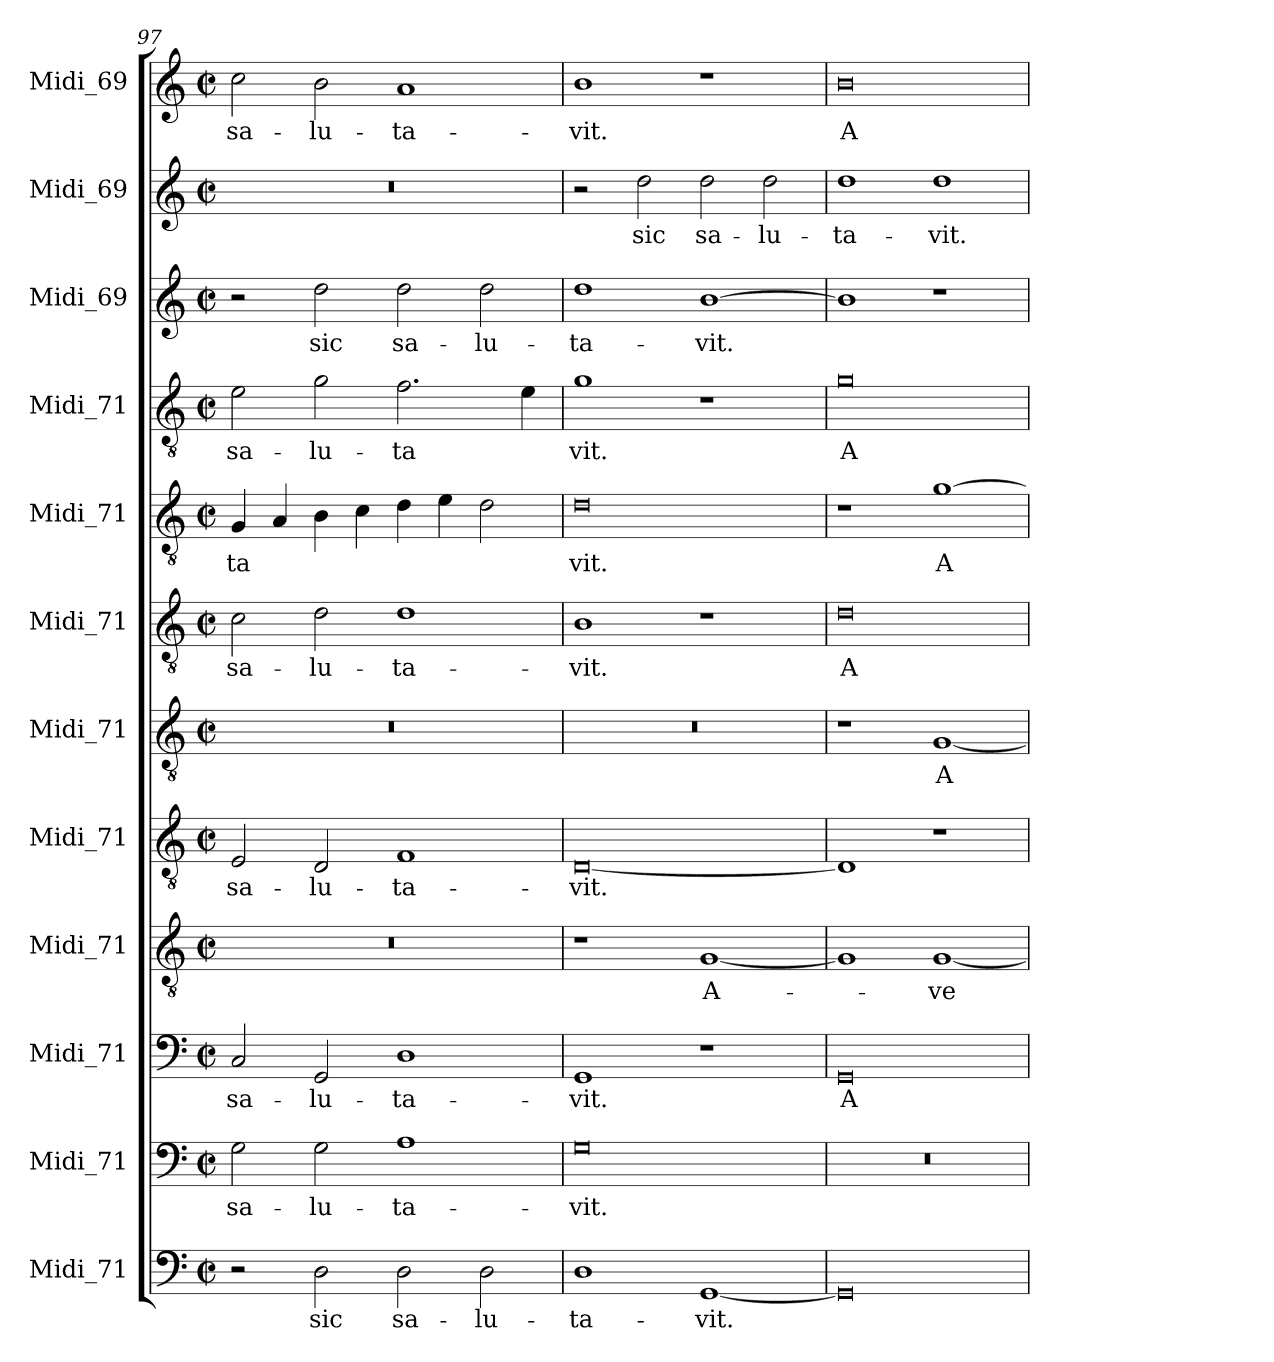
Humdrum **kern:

**kern	**text	**kern	**text	**kern	**text	**kern	**text	**kern	**text	**kern	**text	**kern	**text	**kern	**text	**kern	**text	**kern	**text	**kern	**text	**kern	**text
*part12	*part12	*part11	*part11	*part10	*part10	*part9	*part9	*part8	*part8	*part7	*part7	*part6	*part6	*part5	*part5	*part4	*part4	*part3	*part3	*part2	*part2	*part1	*part1
*staff12	*staff12	*staff11	*staff11	*staff10	*staff10	*staff9	*staff9	*staff8	*staff8	*staff7	*staff7	*staff6	*staff6	*staff5	*staff5	*staff4	*staff4	*staff3	*staff3	*staff2	*staff2	*staff1	*staff1
*I"Midi_71	*	*I"Midi_71	*	*I"Midi_71	*	*I"Midi_71	*	*I"Midi_71	*	*I"Midi_71	*	*I"Midi_71	*	*I"Midi_71	*	*I"Midi_71	*	*I"Midi_69	*	*I"Midi_69	*	*I"Midi_69	*
*clefF4	*	*clefF4	*	*clefF4	*	*clefGv2	*	*clefGv2	*	*clefGv2	*	*clefGv2	*	*clefGv2	*	*clefGv2	*	*clefG2	*	*clefG2	*	*clefG2	*
*k[]	*	*k[]	*	*k[]	*	*k[]	*	*k[]	*	*k[]	*	*k[]	*	*k[]	*	*k[]	*	*k[]	*	*k[]	*	*k[]	*
*C:	*	*C:	*	*C:	*	*C:	*	*C:	*	*C:	*	*C:	*	*C:	*	*C:	*	*C:	*	*C:	*	*C:	*
*M4/2	*	*M4/2	*	*M4/2	*	*M4/2	*	*M4/2	*	*M4/2	*	*M4/2	*	*M4/2	*	*M4/2	*	*M4/2	*	*M4/2	*	*M4/2	*
*met(c|)	*	*met(c|)	*	*met(c|)	*	*met(c|)	*	*met(c|)	*	*met(c|)	*	*met(c|)	*	*met(c|)	*	*met(c|)	*	*met(c|)	*	*met(c|)	*	*met(c|)	*
=97	=97	=97	=97	=97	=97	=97	=97	=97	=97	=97	=97	=97	=97	=97	=97	=97	=97	=97	=97	=97	=97	=97	=97
!	!	!	!LO:LY:b	!	!LO:LY:b	!	!	!	!LO:LY:b	!	!	!	!LO:LY:b	!	!LO:LY:b	!	!LO:LY:b	!	!	!	!	!	!LO:LY:b
2r	.	2G	sa-	2C	sa-	0r	.	2E	sa-	0r	.	2c	sa-	4G	-ta	2e	sa-	2r	.	0r	.	2cc	sa-
.	.	.	.	.	.	.	.	.	.	.	.	.	.	4A	.	.	.	.	.	.	.	.	.
!	!LO:LY:b	!	!LO:LY:b	!	!LO:LY:b	!	!	!	!LO:LY:b	!	!	!	!LO:LY:b	!	!	!	!LO:LY:b	!	!LO:LY:b	!	!	!	!LO:LY:b
2D	sic	2G	-lu-	2GG	-lu-	.	.	2D	-lu-	.	.	2d	-lu-	4B	.	2g	-lu-	2dd	sic	.	.	2b	-lu-
.	.	.	.	.	.	.	.	.	.	.	.	.	.	4c	.	.	.	.	.	.	.	.	.
!	!LO:LY:b	!	!LO:LY:b	!	!LO:LY:b	!	!	!	!LO:LY:b	!	!	!	!LO:LY:b	!	!	!	!LO:LY:b	!	!LO:LY:b	!	!	!	!LO:LY:b
2D	sa-	1A	-ta-	1D	-ta-	.	.	1F	-ta-	.	.	1d	-ta-	4d	.	2.f	-ta	2dd	sa-	.	.	1a	-ta-
.	.	.	.	.	.	.	.	.	.	.	.	.	.	4e	.	.	.	.	.	.	.	.	.
!	!LO:LY:b	!	!	!	!	!	!	!	!	!	!	!	!	!	!	!	!	!	!LO:LY:b	!	!	!	!
2D	-lu-	.	.	.	.	.	.	.	.	.	.	.	.	2d	.	.	.	2dd	-lu-	.	.	.	.
.	.	.	.	.	.	.	.	.	.	.	.	.	.	.	.	4e	.	.	.	.	.	.	.
=98	=98	=98	=98	=98	=98	=98	=98	=98	=98	=98	=98	=98	=98	=98	=98	=98	=98	=98	=98	=98	=98	=98	=98
!	!LO:LY:b	!	!LO:LY:b	!	!LO:LY:b	!	!	!	!LO:LY:b	!	!	!	!LO:LY:b	!	!LO:LY:b	!	!LO:LY:b	!	!LO:LY:b	!	!	!	!LO:LY:b
1D	-ta-	0G	-vit.	1GG	-vit.	1r	.	[0D	-vit.	0r	.	1B	-vit.	0d	vit.	1g	vit.	1dd	-ta-	2r	.	1b	-vit.
!	!	!	!	!	!	!	!	!	!	!	!	!	!	!	!	!	!	!	!	!	!LO:LY:b	!	!
.	.	.	.	.	.	.	.	.	.	.	.	.	.	.	.	.	.	.	.	2dd	sic	.	.
!	!LO:LY:b	!	!	!	!	!	!LO:LY:b	!	!	!	!	!	!	!	!	!	!	!	!LO:LY:b	!	!LO:LY:b	!	!
[1GG	-vit.	.	.	1r	.	[1G	A-	.	.	.	.	1r	.	.	.	1r	.	[1b	-vit.	2dd	sa-	1r	.
!	!	!	!	!	!	!	!	!	!	!	!	!	!	!	!	!	!	!	!	!	!LO:LY:b	!	!
.	.	.	.	.	.	.	.	.	.	.	.	.	.	.	.	.	.	.	.	2dd	-lu-	.	.
=99	=99	=99	=99	=99	=99	=99	=99	=99	=99	=99	=99	=99	=99	=99	=99	=99	=99	=99	=99	=99	=99	=99	=99
!	!	!	!	!	!LO:LY:b	!	!	!	!	!	!	!	!LO:LY:b	!	!	!	!LO:LY:b	!	!	!	!LO:LY:b	!	!LO:LY:b
0GG]	.	0r	.	0GG	A-	1G]	.	1D]	.	1r	.	0d	A-	1r	.	0g	A-	1b]	.	1dd	-ta-	0b	A-
!	!	!	!	!	!	!	!LO:LY:b	!	!	!	!LO:LY:b	!	!	!	!LO:LY:b	!	!	!	!	!	!LO:LY:b	!	!
.	.	.	.	.	.	[1G	-ve	1r	.	[1G	A-	.	.	[1g	A-	.	.	1r	.	1dd	-vit.	.	.
=	=	=	=	=	=	=	=	=	=	=	=	=	=	=	=	=	=	=	=	=	=	=	=
*-	*-	*-	*-	*-	*-	*-	*-	*-	*-	*-	*-	*-	*-	*-	*-	*-	*-	*-	*-	*-	*-	*-	*-
